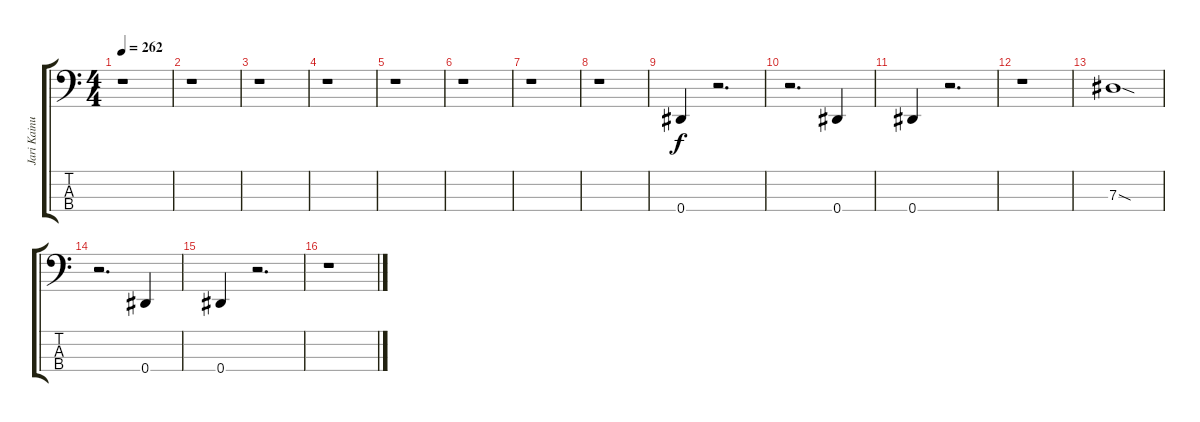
\track ("Jari Kainulainen" "Jari Kainu") {instrument electricbassfinger}
\staff {score tabs}
\tuning (Gb2 Db2 Ab1 Eb1) {hide}
\ts (4 4)
\tempo 262
\clef f4
\ks c
r.1{dy f instrument electricbassfinger} |
r.1 |
r.1 |
r.1 |
r.1 |
r.1 |
r.1 |
r.1 |
0.4.4 r.2{d} |
r.2{d} 0.4.4 |
0.4.4 r.2{d} |
r.1 |
7.3{sod}.1 |
r.2{d} 0.4.4 |
0.4.4 r.2{d} |
r.1
